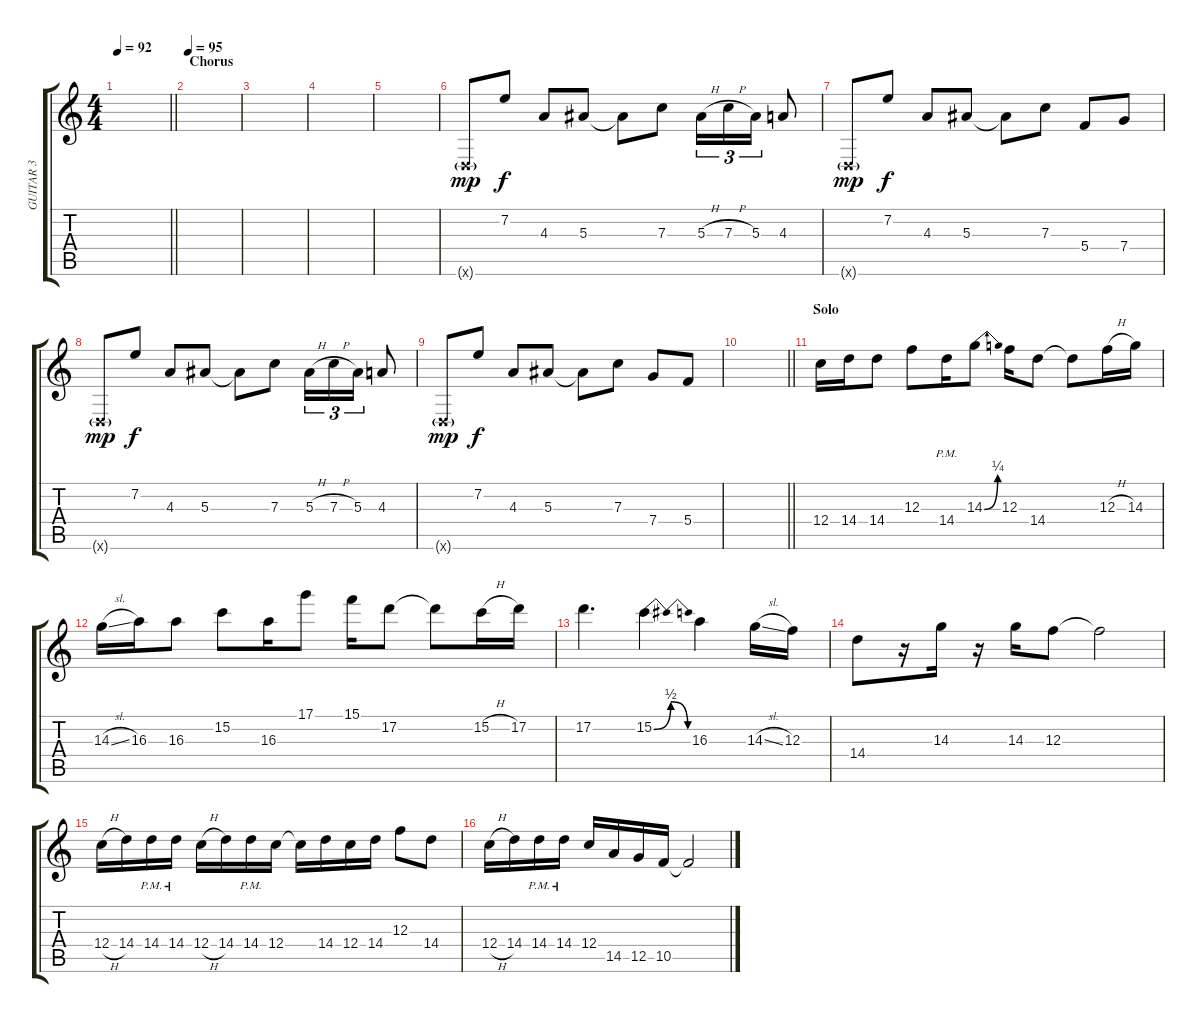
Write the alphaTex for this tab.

\track ("GUITAR 3" "GUITAR 3") {instrument distortionguitar}
\staff {score tabs}
\tuning (D4 A3 F3 C3 G2 D2) {hide}
\ts (4 4)
\tempo 92
\clef g2
\barLineRight lightlight
\ks c
|
\section ("" "Chorus")
\tempo 95
|
|
|
|
0.6{g x}.8{dy mp volume 4} 7.2.8{dy f} 4.3.8 5.3.8 5.3{t}.8 7.3.8 5.3{h}.16{tu (3 2)} 7.3{h}.16{tu (3 2)} 5.3.16{tu (3 2)} 4.3.8 |
0.6{g x}.8{dy mp} 7.2.8{dy f} 4.3.8 5.3.8 5.3{t}.8 7.3.8 5.4.8 7.4.8 |
0.6{g x}.8{dy mp} 7.2.8{dy f} 4.3.8 5.3.8 5.3{t}.8 7.3.8 5.3{h}.16{tu (3 2)} 7.3{h}.16{tu (3 2)} 5.3.16{tu (3 2)} 4.3.8 |
0.6{g x}.8{dy mp} 7.2.8{dy f} 4.3.8 5.3.8 5.3{t}.8 7.3.8 7.4.8 5.4.8 |
\barLineRight lightlight
|
\section ("" "Solo")
12.4.16 14.4.16 14.4.8 12.3.8 14.4{pm}.16 14.3{be (bend 0 0 60 1)}.8 12.3.16 14.4.8 14.4{t}.8 12.3{h}.16 14.3.16 |
14.3{sl}.16 16.3.16 16.3.8 15.2.8 16.3.16 17.1.8 15.1.16 17.2.8 17.2{t}.8 15.2{h}.16 17.2.16 |
17.2.4{d} 15.2{be (bendrelease 0 0 30 2 30 2 60 0)}.4 16.3.4 14.3{sl}.16 12.3.16 |
14.4.8 r.16 14.3.16 r.16 14.3.16 12.3.8 12.3{t}.2 |
12.4{h}.16 14.4.16 14.4{pm}.16 14.4{pm}.16 12.4{h}.16 14.4.16 14.4{pm}.16 12.4.16 12.4{t}.16 14.4.16 12.4.16 14.4.16 12.3.8 14.4.8 |
12.4{h}.16 14.4.16 14.4{pm}.16 14.4{pm}.16 12.4.16 14.5.16 12.5.16 10.5.16 10.5{t}.2
